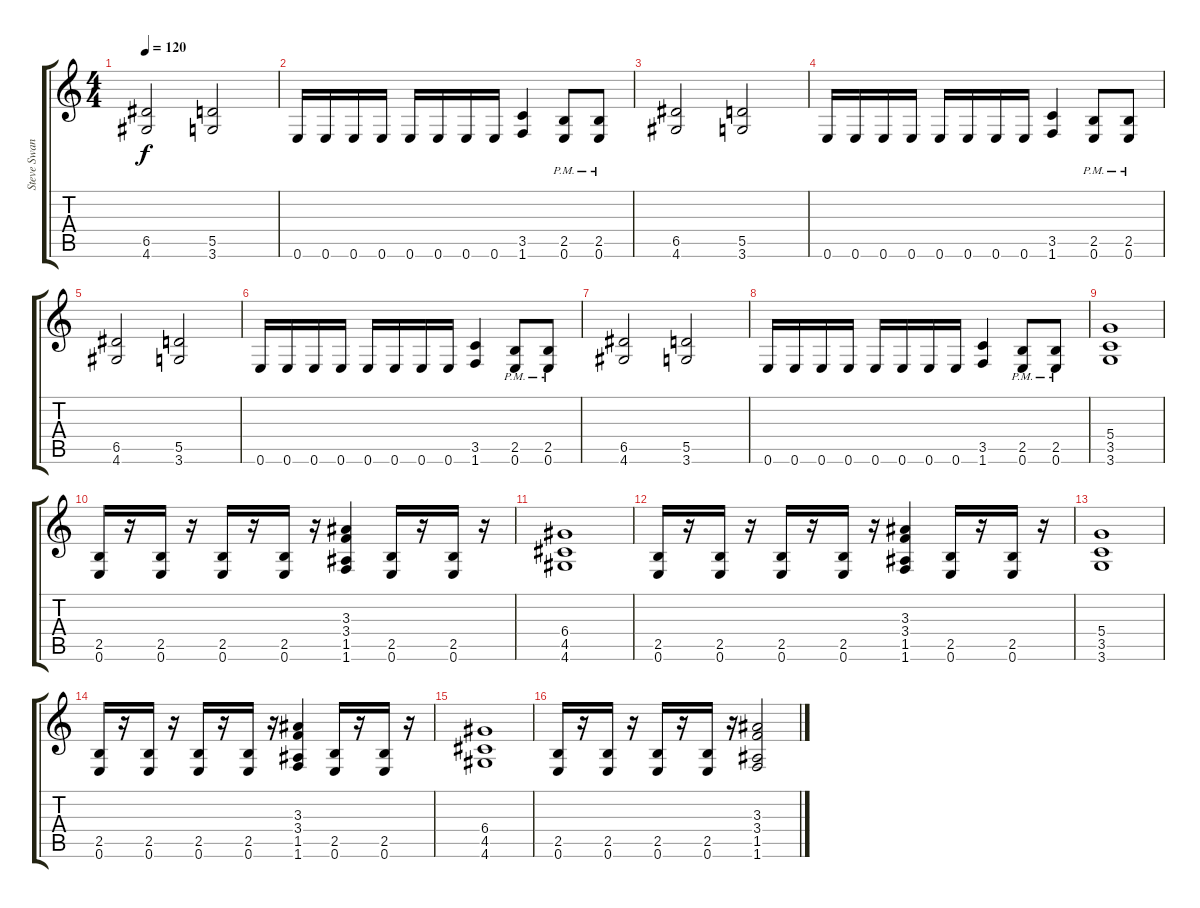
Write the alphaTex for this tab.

\track ("Steve Swanson" "Steve Swan") {instrument overdrivenguitar}
\staff {score tabs}
\tuning (E4 B3 G3 D3 A2 E2) {hide}
\ts (4 4)
\tempo 120
\clef g2
\ks c
(6.5 4.6).2{dy f} (5.5 3.6).2 |
0.6.16 0.6.16 0.6.16 0.6.16 0.6.16 0.6.16 0.6.16 0.6.16 (3.5 1.6).4 (2.5{pm} 0.6{pm}).8 (2.5{pm} 0.6{pm}).8 |
(6.5 4.6).2 (5.5 3.6).2 |
0.6.16 0.6.16 0.6.16 0.6.16 0.6.16 0.6.16 0.6.16 0.6.16 (3.5 1.6).4 (2.5{pm} 0.6{pm}).8 (2.5{pm} 0.6{pm}).8 |
(6.5 4.6).2 (5.5 3.6).2 |
0.6.16 0.6.16 0.6.16 0.6.16 0.6.16 0.6.16 0.6.16 0.6.16 (3.5 1.6).4 (2.5{pm} 0.6{pm}).8 (2.5{pm} 0.6{pm}).8 |
(6.5 4.6).2 (5.5 3.6).2 |
0.6.16 0.6.16 0.6.16 0.6.16 0.6.16 0.6.16 0.6.16 0.6.16 (3.5 1.6).4 (2.5{pm} 0.6{pm}).8 (2.5{pm} 0.6{pm}).8 |
(5.4 3.5 3.6).1 |
(2.5 0.6).16 r.16 (2.5 0.6).16 r.16 (2.5 0.6).16 r.16 (2.5 0.6).16 r.16 (3.3 3.4 1.5 1.6).4 (2.5 0.6).16 r.16 (2.5 0.6).16 r.16 |
(6.4 4.5 4.6).1 |
(2.5 0.6).16 r.16 (2.5 0.6).16 r.16 (2.5 0.6).16 r.16 (2.5 0.6).16 r.16 (3.3 3.4 1.5 1.6).4 (2.5 0.6).16 r.16 (2.5 0.6).16 r.16 |
(5.4 3.5 3.6).1 |
(2.5 0.6).16 r.16 (2.5 0.6).16 r.16 (2.5 0.6).16 r.16 (2.5 0.6).16 r.16 (3.3 3.4 1.5 1.6).4 (2.5 0.6).16 r.16 (2.5 0.6).16 r.16 |
(6.4 4.5 4.6).1 |
(2.5 0.6).16 r.16 (2.5 0.6).16 r.16 (2.5 0.6).16 r.16 (2.5 0.6).16 r.16 (3.3 3.4 1.5 1.6).2
